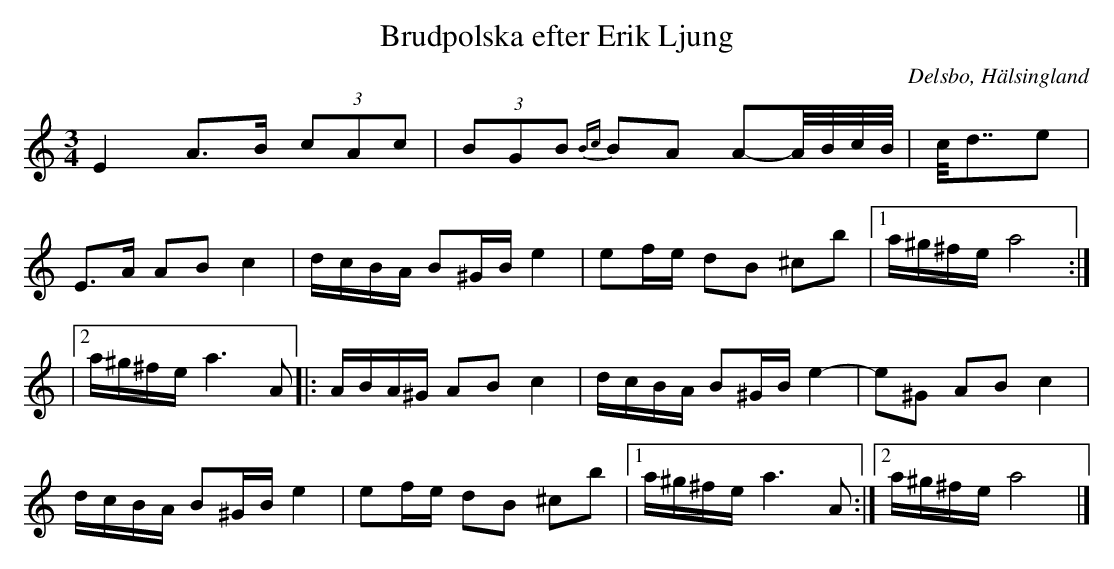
X:1
T: Brudpolska efter Erik Ljung
O: Delsbo, Hälsingland
M: 3/4
L: 1/8
K: Am
E2 A>B (3cAc| (3BGB {Bc}BA A-A//B//c//B//|c//d7/4e|
E>A AB c2 | d/c/B/A/ B^G/B/ e2 | ef/e/ dB ^cb |1 a/^g/^f/e/ a4 :|
|2 a/^g/^f/e/ a3 A |: A/B/A/^G/ AB c2 | d/c/B/A/ B^G/B/ e2- | e^G AB c2 |
d/c/B/A/ B^G/B/ e2 | ef/e/ dB ^cb |1 a/^g/^f/e/ a3 A :|2 a/^g/^f/e/ a4 |]
